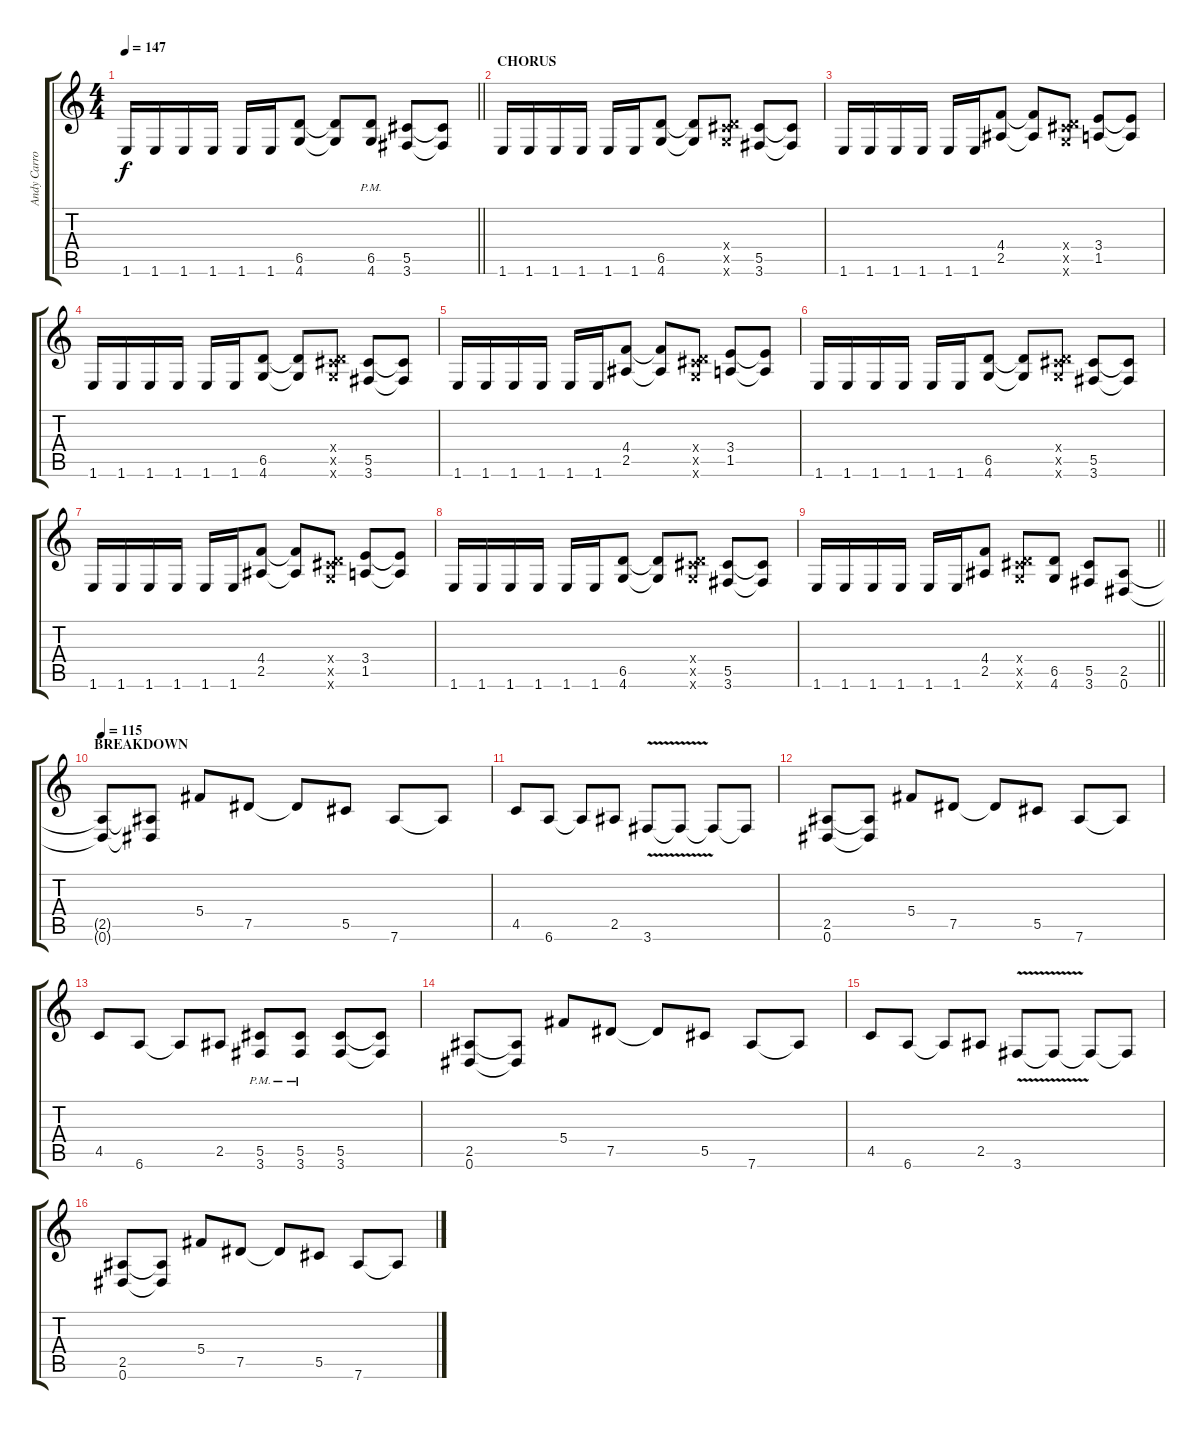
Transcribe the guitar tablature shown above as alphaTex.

\track ("Andy Carroll" "Andy Carro") {instrument distortionguitar}
\staff {score tabs}
\tuning (Eb4 Bb3 Gb3 Db3 Ab2 Eb2) {hide}
\ts (4 4)
\tempo 147
\clef g2
\barLineRight lightlight
\ks c
1.6.16{dy f} 1.6.16 1.6.16 1.6.16 1.6.16 1.6.16 (6.5 4.6).8 (6.5{t} 4.6{t}).8 (6.5{pm} 4.6{pm}).8 (5.5 3.6).8 (5.5{t} 3.6{t}).8 |
\section ("" "CHORUS")
1.6.16 1.6.16 1.6.16 1.6.16 1.6.16 1.6.16 (6.5 4.6).8 (6.5{t} 4.6{t}).8 (0.4{x} 6.5{x} 4.6{x}).8 (5.5 3.6).8 (5.5{t} 3.6{t}).8 |
1.6.16 1.6.16 1.6.16 1.6.16 1.6.16 1.6.16 (4.4 2.5).8 (4.4{t} 2.5{t}).8 (0.4{x} 6.5{x} 4.6{x}).8 (3.4 1.5).8 (3.4{t} 1.5{t}).8 |
1.6.16 1.6.16 1.6.16 1.6.16 1.6.16 1.6.16 (6.5 4.6).8 (6.5{t} 4.6{t}).8 (0.4{x} 6.5{x} 4.6{x}).8 (5.5 3.6).8 (5.5{t} 3.6{t}).8 |
1.6.16 1.6.16 1.6.16 1.6.16 1.6.16 1.6.16 (4.4 2.5).8 (4.4{t} 2.5{t}).8 (0.4{x} 6.5{x} 4.6{x}).8 (3.4 1.5).8 (3.4{t} 1.5{t}).8 |
1.6.16 1.6.16 1.6.16 1.6.16 1.6.16 1.6.16 (6.5 4.6).8 (6.5{t} 4.6{t}).8 (0.4{x} 6.5{x} 4.6{x}).8 (5.5 3.6).8 (5.5{t} 3.6{t}).8 |
1.6.16 1.6.16 1.6.16 1.6.16 1.6.16 1.6.16 (4.4 2.5).8 (4.4{t} 2.5{t}).8 (0.4{x} 6.5{x} 4.6{x}).8 (3.4 1.5).8 (3.4{t} 1.5{t}).8 |
1.6.16 1.6.16 1.6.16 1.6.16 1.6.16 1.6.16 (6.5 4.6).8 (6.5{t} 4.6{t}).8 (0.4{x} 6.5{x} 4.6{x}).8 (5.5 3.6).8 (5.5{t} 3.6{t}).8 |
\barLineRight lightlight
1.6.16 1.6.16 1.6.16 1.6.16 1.6.16 1.6.16 (4.4 2.5).8 (0.4{x} 6.5{x} 4.6{x}).8 (6.5 4.6).8 (5.5 3.6).8 (2.5 0.6).8 |
\section ("" "BREAKDOWN")
\tempo 115
(2.5{t} 0.6{t}).8 (2.5{t} 0.6{t}).8 5.4.8 7.5.8 7.5{t}.8 5.5.8 7.6.8 7.6{t}.8 |
4.5.8 6.6.8 6.6{t}.8 2.5.8 3.6{v}.8 3.6{t}.8 3.6{t}.8 3.6{t}.8 |
(2.5 0.6).8 (2.5{t} 0.6{t}).8 5.4.8 7.5.8 7.5{t}.8 5.5.8 7.6.8 7.6{t}.8 |
4.5.8 6.6.8 6.6{t}.8 2.5.8 (5.5{pm} 3.6{pm}).8 (5.5{pm} 3.6{pm}).8 (5.5 3.6).8 (5.5{t} 3.6{t}).8 |
(2.5 0.6).8 (2.5{t} 0.6{t}).8 5.4.8 7.5.8 7.5{t}.8 5.5.8 7.6.8 7.6{t}.8 |
4.5.8 6.6.8 6.6{t}.8 2.5.8 3.6{v}.8 3.6{t}.8 3.6{t}.8 3.6{t}.8 |
(2.5 0.6).8 (2.5{t} 0.6{t}).8 5.4.8 7.5.8 7.5{t}.8 5.5.8 7.6.8 7.6{t}.8
